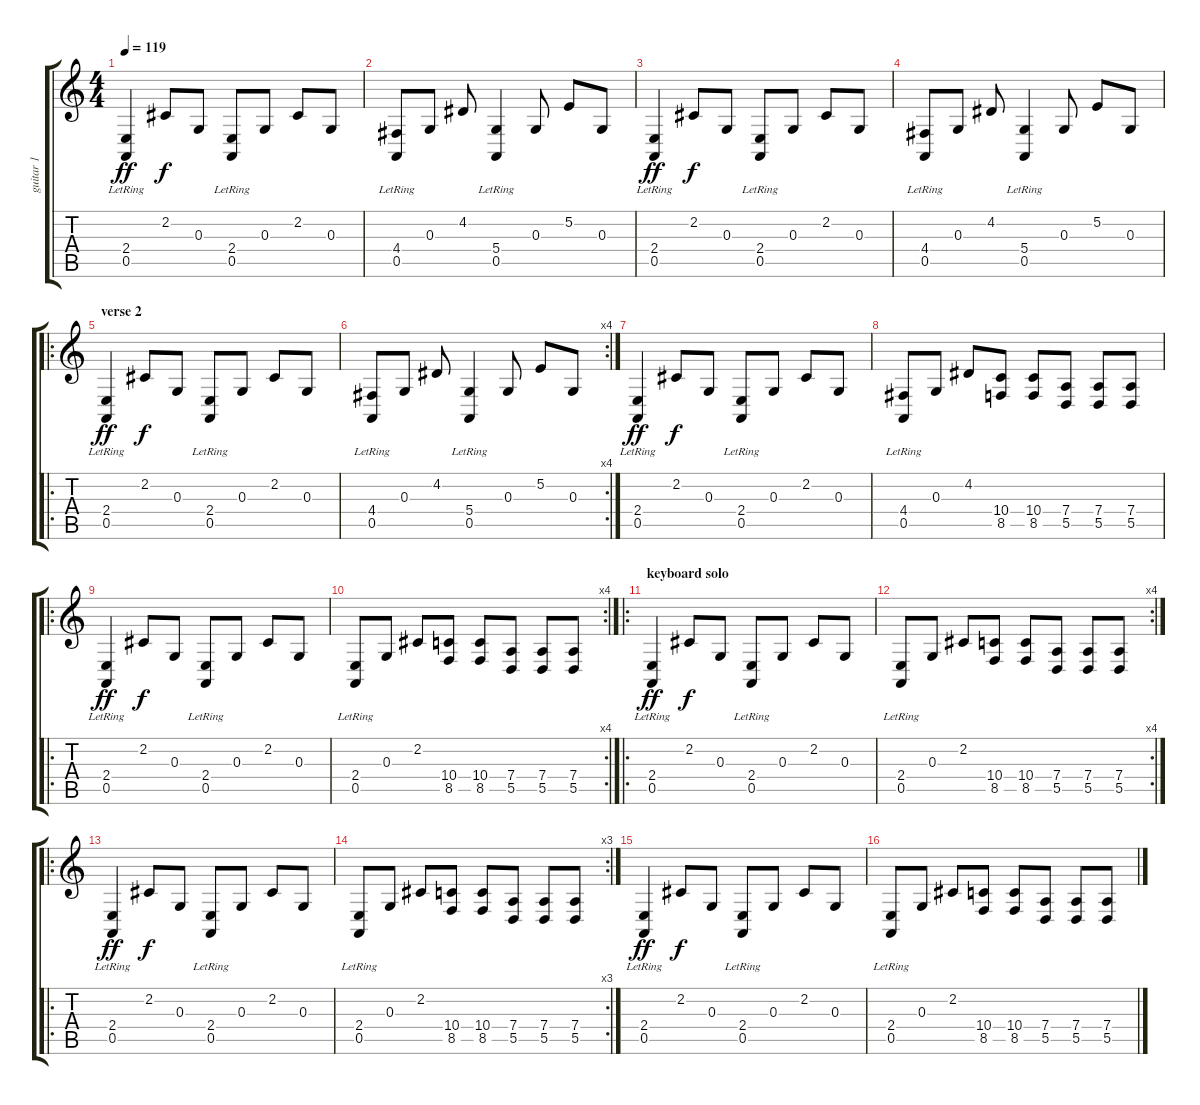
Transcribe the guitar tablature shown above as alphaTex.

\track ("guitar 1" "guitar 1") {instrument fx4atmosphere}
\staff {score tabs}
\tuning (E4 B3 G3 D3 A2 E2) {hide}
\ts (4 4)
\tempo 119
\clef g2
\ks c
(2.4{lr} 0.5{lr}).4{dy ff instrument fx4atmosphere} 2.2.8{dy f} 0.3.8 (2.4{lr} 0.5{lr}).8 0.3.8 2.2.8 0.3.8 |
(4.4{lr} 0.5{lr}).8 0.3.8 4.2.8 (5.4{lr} 0.5{lr}).4 0.3.8 5.2.8 0.3.8 |
(2.4{lr} 0.5{lr}).4{dy ff} 2.2.8{dy f} 0.3.8 (2.4{lr} 0.5{lr}).8 0.3.8 2.2.8 0.3.8 |
(4.4{lr} 0.5{lr}).8 0.3.8 4.2.8 (5.4{lr} 0.5{lr}).4 0.3.8 5.2.8 0.3.8 |
\ro
\section ("" "verse 2")
(2.4{lr} 0.5{lr}).4{dy ff} 2.2.8{dy f} 0.3.8 (2.4{lr} 0.5{lr}).8 0.3.8 2.2.8 0.3.8 |
\rc 4
(4.4{lr} 0.5{lr}).8 0.3.8 4.2.8 (5.4{lr} 0.5{lr}).4 0.3.8 5.2.8 0.3.8 |
(2.4{lr} 0.5{lr}).4{dy ff} 2.2.8{dy f} 0.3.8 (2.4{lr} 0.5{lr}).8 0.3.8 2.2.8 0.3.8 |
(4.4{lr} 0.5{lr}).8 0.3.8 4.2.8 (10.4 8.5).8{instrument distortionguitar} (10.4 8.5).8 (7.4 5.5).8 (7.4 5.5).8 (7.4 5.5).8 |
\ro
(2.4{lr} 0.5{lr}).4{dy ff} 2.2.8{dy f} 0.3.8 (2.4{lr} 0.5{lr}).8 0.3.8 2.2.8 0.3.8 |
\rc 4
(2.4{lr} 0.5{lr}).8 0.3.8 2.2.8 (10.4 8.5).8 (10.4 8.5).8 (7.4 5.5).8 (7.4 5.5).8 (7.4 5.5).8 |
\ro
\section ("" "keyboard solo")
(2.4{lr} 0.5{lr}).4{dy ff} 2.2.8{dy f} 0.3.8 (2.4{lr} 0.5{lr}).8 0.3.8 2.2.8 0.3.8 |
\rc 4
(2.4{lr} 0.5{lr}).8 0.3.8 2.2.8 (10.4 8.5).8 (10.4 8.5).8 (7.4 5.5).8 (7.4 5.5).8 (7.4 5.5).8 |
\ro
(2.4{lr} 0.5{lr}).4{dy ff} 2.2.8{dy f} 0.3.8 (2.4{lr} 0.5{lr}).8 0.3.8 2.2.8 0.3.8 |
\rc 3
(2.4{lr} 0.5{lr}).8 0.3.8 2.2.8 (10.4 8.5).8 (10.4 8.5).8 (7.4 5.5).8 (7.4 5.5).8 (7.4 5.5).8 |
(2.4{lr} 0.5{lr}).4{dy ff} 2.2.8{dy f} 0.3.8 (2.4{lr} 0.5{lr}).8 0.3.8 2.2.8 0.3.8 |
(2.4{lr} 0.5{lr}).8 0.3.8 2.2.8 (10.4 8.5).8 (10.4 8.5).8 (7.4 5.5).8 (7.4 5.5).8 (7.4 5.5).8
